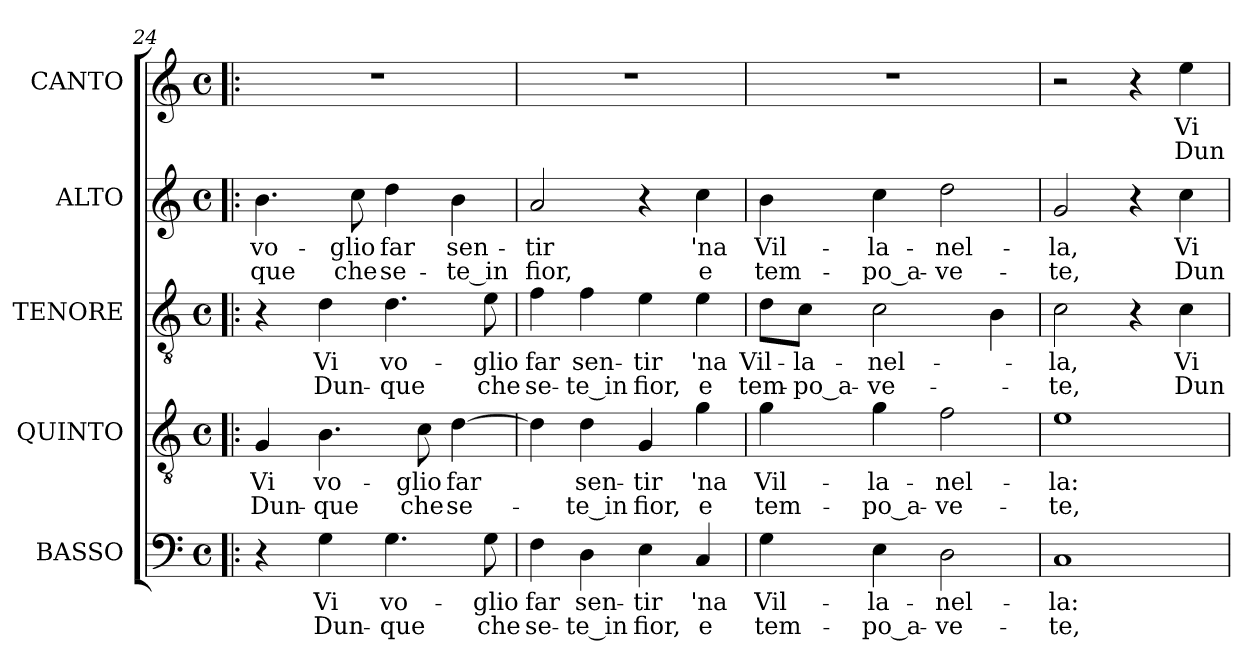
**kern	**text	**text	**kern	**text	**text	**kern	**text	**text	**kern	**text	**text	**kern	**text	**text
*part5	*part5	*part5	*part4	*part4	*part4	*part3	*part3	*part3	*part2	*part2	*part2	*part1	*part1	*part1
*staff5	*staff5	*staff5	*staff4	*staff4	*staff4	*staff3	*staff3	*staff3	*staff2	*staff2	*staff2	*staff1	*staff1	*staff1
*I"BASSO	*	*	*I"QUINTO	*	*	*I"TENORE	*	*	*I"ALTO	*	*	*I"CANTO	*	*
*I'B	*	*	*I'T	*	*	*	*	*	*	*	*	*	*	*
*clefF4	*	*	*clefGv2	*	*	*clefGv2	*	*	*clefG2	*	*	*clefG2	*	*
*	*	*	*ITrd7c12	*	*	*ITrd7c12	*	*	*	*	*	*	*	*
*k[]	*	*	*k[]	*	*	*k[]	*	*	*k[]	*	*	*k[]	*	*
*C:	*	*	*C:	*	*	*C:	*	*	*C:	*	*	*C:	*	*
*M4/4	*	*	*M4/4	*	*	*M4/4	*	*	*M4/4	*	*	*M4/4	*	*
*met(c)	*	*	*met(c)	*	*	*met(c)	*	*	*met(c)	*	*	*met(c)	*	*
=24!|:	=24!|:	=24!|:	=24!|:	=24!|:	=24!|:	=24!|:	=24!|:	=24!|:	=24!|:	=24!|:	=24!|:	=24!|:	=24!|:	=24!|:
!	!	!	!	!LO:LY:b:color=#000000	!LO:LY:b:color=#000000	!	!	!	!	!	!	!	!	!
!	!	!	!	!	!	!	!	!	!	!LO:LY:b:color=#000000	!LO:LY:b:color=#000000	!	!	!
4r	.	.	4GGi/	Vi	Dun-	4r	.	.	4.bi\	vo-	-que	1r	.	.
!	!LO:LY:b:color=#000000	!LO:LY:b:color=#000000	!	!	!	!	!	!	!	!	!	!	!	!
!	!	!	!	!LO:LY:b:color=#000000	!LO:LY:b:color=#000000	!	!	!	!	!	!	!	!	!
!	!	!	!	!	!	!	!LO:LY:b:color=#000000	!LO:LY:b:color=#000000	!	!	!	!	!	!
4Gi\	Vi	Dun-	4.BBi\	vo-	-que	4Di\	Vi	Dun-	.	.	.	.	.	.
!	!	!	!	!	!	!	!	!	!	!LO:LY:b:color=#000000	!LO:LY:b:color=#000000	!	!	!
.	.	.	.	.	.	.	.	.	8cci\	-glio	che	.	.	.
!	!LO:LY:b:color=#000000	!LO:LY:b:color=#000000	!	!	!	!	!	!	!	!	!	!	!	!
!	!	!	!	!	!	!	!LO:LY:b:color=#000000	!LO:LY:b:color=#000000	!	!	!	!	!	!
!	!	!	!	!	!	!	!	!	!	!LO:LY:b:color=#000000	!LO:LY:b:color=#000000	!	!	!
4.Gi\	vo-	-que	.	.	.	4.Di\	vo-	-que	4ddi\	far	se-	.	.	.
!	!	!	!	!LO:LY:b:color=#000000	!LO:LY:b:color=#000000	!	!	!	!	!	!	!	!	!
.	.	.	8Ci\	-glio	che	.	.	.	.	.	.	.	.	.
!	!	!	!	!LO:LY:b:color=#000000	!LO:LY:b:color=#000000	!	!	!	!	!	!	!	!	!
!	!	!	!	!	!	!	!	!	!	!LO:LY:b:color=#000000	!LO:LY:b:color=#000000	!	!	!
.	.	.	[>4Di\	far	se-	.	.	.	4bi\	sen-	-te_in	.	.	.
!	!LO:LY:b:color=#000000	!LO:LY:b:color=#000000	!	!	!	!	!	!	!	!	!	!	!	!
!	!	!	!	!	!	!	!LO:LY:b:color=#000000	!LO:LY:b:color=#000000	!	!	!	!	!	!
8Gi\	-glio	che	.	.	.	8Ei\	-glio	che	.	.	.	.	.	.
=25	=25	=25	=25	=25	=25	=25	=25	=25	=25	=25	=25	=25	=25	=25
!	!LO:LY:b:color=#000000	!LO:LY:b:color=#000000	!	!	!	!	!	!	!	!	!	!	!	!
!	!	!	!	!	!	!	!LO:LY:b:color=#000000	!LO:LY:b:color=#000000	!	!	!	!	!	!
!	!	!	!	!	!	!	!	!	!	!LO:LY:b:color=#000000	!LO:LY:b:color=#000000	!	!	!
4Fi\	far	se-	4Di\]	.	.	4Fi\	far	se-	2ai/	-tir	fior,	1r	.	.
!	!LO:LY:b:color=#000000	!LO:LY:b:color=#000000	!	!	!	!	!	!	!	!	!	!	!	!
!	!	!	!	!LO:LY:b:color=#000000	!LO:LY:b:color=#000000	!	!	!	!	!	!	!	!	!
!	!	!	!	!	!	!	!LO:LY:b:color=#000000	!LO:LY:b:color=#000000	!	!	!	!	!	!
4Di\	sen-	-te_in	4Di\	sen-	-te_in	4Fi\	sen-	-te_in	.	.	.	.	.	.
!	!LO:LY:b:color=#000000	!LO:LY:b:color=#000000	!	!	!	!	!	!	!	!	!	!	!	!
!	!	!	!	!LO:LY:b:color=#000000	!LO:LY:b:color=#000000	!	!	!	!	!	!	!	!	!
!	!	!	!	!	!	!	!LO:LY:b:color=#000000	!LO:LY:b:color=#000000	!	!	!	!	!	!
4Ei\	-tir	fior,	4GGi/	-tir	fior,	4Ei\	-tir	fior,	4r	.	.	.	.	.
!	!LO:LY:b:color=#000000	!LO:LY:b:color=#000000	!	!	!	!	!	!	!	!	!	!	!	!
!	!	!	!	!LO:LY:b:color=#000000	!LO:LY:b:color=#000000	!	!	!	!	!	!	!	!	!
!	!	!	!	!	!	!	!LO:LY:b:color=#000000	!LO:LY:b:color=#000000	!	!	!	!	!	!
!	!	!	!	!	!	!	!	!	!	!LO:LY:b:color=#000000	!LO:LY:b:color=#000000	!	!	!
4Ci/	'na	e	4Gi\	'na	e	4Ei\	'na	e	4cci\	'na	e	.	.	.
=26	=26	=26	=26	=26	=26	=26	=26	=26	=26	=26	=26	=26	=26	=26
!	!LO:LY:b:color=#000000	!LO:LY:b:color=#000000	!	!	!	!	!	!	!	!	!	!	!	!
!	!	!	!	!LO:LY:b:color=#000000	!LO:LY:b:color=#000000	!	!	!	!	!	!	!	!	!
!	!	!	!	!	!	!	!LO:LY:b:color=#000000	!LO:LY:b:color=#000000	!	!	!	!	!	!
!	!	!	!	!	!	!	!	!	!	!LO:LY:b:color=#000000	!LO:LY:b:color=#000000	!	!	!
4Gi\	Vil-	tem-	4Gi\	Vil-	tem-	8Di\L	Vil-	tem-	4bi\	Vil-	tem-	1r	.	.
!	!	!	!	!	!	!	!LO:LY:b:color=#000000	!LO:LY:b:color=#000000	!	!	!	!	!	!
.	.	.	.	.	.	8Ci\J	-la-	-po_a-	.	.	.	.	.	.
!	!LO:LY:b:color=#000000	!LO:LY:b:color=#000000	!	!	!	!	!	!	!	!	!	!	!	!
!	!	!	!	!LO:LY:b:color=#000000	!LO:LY:b:color=#000000	!	!	!	!	!	!	!	!	!
!	!	!	!	!	!	!	!LO:LY:b:color=#000000	!LO:LY:b:color=#000000	!	!	!	!	!	!
!	!	!	!	!	!	!	!	!	!	!LO:LY:b:color=#000000	!LO:LY:b:color=#000000	!	!	!
4Ei\	-la-	-po_a-	4Gi\	-la-	-po_a-	2Ci\	-nel-	-ve-	4cci\	-la-	-po_a-	.	.	.
!	!LO:LY:b:color=#000000	!LO:LY:b:color=#000000	!	!	!	!	!	!	!	!	!	!	!	!
!	!	!	!	!LO:LY:b:color=#000000	!LO:LY:b:color=#000000	!	!	!	!	!	!	!	!	!
!	!	!	!	!	!	!	!	!	!	!LO:LY:b:color=#000000	!LO:LY:b:color=#000000	!	!	!
2Di\	-nel-	-ve-	2Fi\	-nel-	-ve-	.	.	.	2ddi\	-nel-	-ve-	.	.	.
.	.	.	.	.	.	4BBi\	.	.	.	.	.	.	.	.
=27	=27	=27	=27	=27	=27	=27	=27	=27	=27	=27	=27	=27	=27	=27
!	!LO:LY:b:color=#000000	!LO:LY:b:color=#000000	!	!	!	!	!	!	!	!	!	!	!	!
!	!	!	!	!LO:LY:b:color=#000000	!LO:LY:b:color=#000000	!	!	!	!	!	!	!	!	!
!	!	!	!	!	!	!	!LO:LY:b:color=#000000	!LO:LY:b:color=#000000	!	!	!	!	!	!
!	!	!	!	!	!	!	!	!	!	!LO:LY:b:color=#000000	!LO:LY:b:color=#000000	!	!	!
1Ci	-la:	-te,	1Ei	-la:	-te,	2Ci\	-la,	-te,	2gi/	-la,	-te,	2r	.	.
.	.	.	.	.	.	4r	.	.	4r	.	.	4r	.	.
!	!	!	!	!	!	!	!LO:LY:b:color=#000000	!LO:LY:b:color=#000000	!	!	!	!	!	!
!	!	!	!	!	!	!	!	!	!	!LO:LY:b:color=#000000	!LO:LY:b:color=#000000	!	!	!
!	!	!	!	!	!	!	!	!	!	!	!	!	!LO:LY:b:color=#000000	!LO:LY:b:color=#000000
.	.	.	.	.	.	4Ci\	Vi	Dun-	4cci\	Vi	Dun-	4eei\	Vi	Dun-
=	=	=	=	=	=	=	=	=	=	=	=	=	=	=
*-	*-	*-	*-	*-	*-	*-	*-	*-	*-	*-	*-	*-	*-	*-
